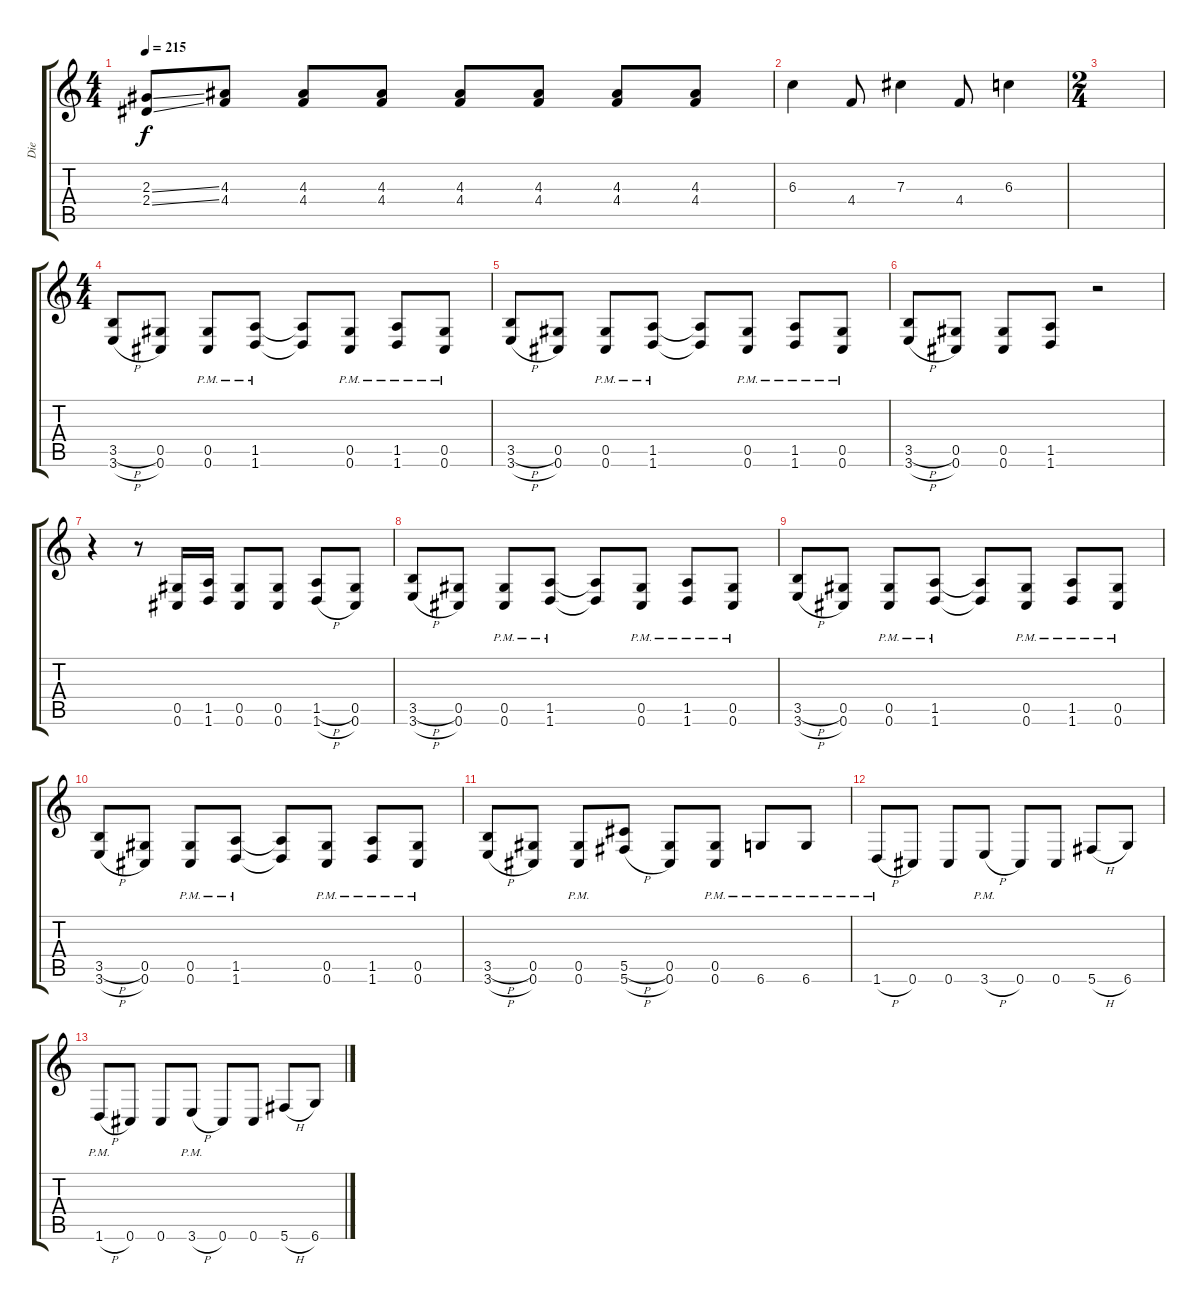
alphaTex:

\track ("Die" "Die") {instrument distortionguitar}
\staff {score tabs}
\tuning (Eb4 Bb3 Gb3 Db3 Ab2 Db2) {hide}
\ts (4 4)
\tempo 215
\clef g2
\ks aminor
(2.3{ss} 2.4{ss}).8{dy f} (4.3 4.4).8 (4.3 4.4).8 (4.3 4.4).8 (4.3 4.4).8 (4.3 4.4).8 (4.3 4.4).8 (4.3 4.4).8 |
6.3.4 4.4.8 7.3.4 4.4.8 6.3.4 |
\ts (2 4)
|
\ts (4 4)
(3.5{h} 3.6{h}).8 (0.5 0.6).8 (0.5{pm} 0.6{pm}).8 (1.5{pm} 1.6{pm}).8 (1.5{t} 1.6{t}).8 (0.5{pm} 0.6{pm}).8 (1.5{pm} 1.6{pm}).8 (0.5{pm} 0.6{pm}).8 |
(3.5{h} 3.6{h}).8 (0.5 0.6).8 (0.5{pm} 0.6{pm}).8 (1.5{pm} 1.6{pm}).8 (1.5{t} 1.6{t}).8 (0.5{pm} 0.6{pm}).8 (1.5{pm} 1.6{pm}).8 (0.5{pm} 0.6{pm}).8 |
(3.5{h} 3.6{h}).8 (0.5 0.6).8 (0.5 0.6).8 (1.5 1.6).8 r.2 |
r.4 r.8 (0.5 0.6).16 (1.5 1.6).16 (0.5 0.6).8 (0.5 0.6).8 (1.5{h} 1.6{h}).8 (0.5 0.6).8 |
(3.5{h} 3.6{h}).8 (0.5 0.6).8 (0.5{pm} 0.6{pm}).8 (1.5{pm} 1.6{pm}).8 (1.5{t} 1.6{t}).8 (0.5{pm} 0.6{pm}).8 (1.5{pm} 1.6{pm}).8 (0.5{pm} 0.6{pm}).8 |
(3.5{h} 3.6{h}).8 (0.5 0.6).8 (0.5{pm} 0.6{pm}).8 (1.5{pm} 1.6{pm}).8 (1.5{t} 1.6{t}).8 (0.5{pm} 0.6{pm}).8 (1.5{pm} 1.6{pm}).8 (0.5{pm} 0.6{pm}).8 |
(3.5{h} 3.6{h}).8 (0.5 0.6).8 (0.5{pm} 0.6{pm}).8 (1.5{pm} 1.6{pm}).8 (1.5{t} 1.6{t}).8 (0.5{pm} 0.6{pm}).8 (1.5{pm} 1.6{pm}).8 (0.5{pm} 0.6{pm}).8 |
(3.5{h} 3.6{h}).8 (0.5 0.6).8 (0.5{pm} 0.6{pm}).8 (5.5{h} 5.6{h}).8 (0.5 0.6).8 (0.5{pm} 0.6{pm}).8 6.6{pm}.8 6.6{pm}.8 |
1.6{h pm}.8 0.6.8 0.6.8 3.6{h pm}.8 0.6.8 0.6.8 5.6{h}.8 6.6.8 |
1.6{h pm}.8 0.6.8 0.6.8 3.6{h pm}.8 0.6.8 0.6.8 5.6{h}.8 6.6.8
